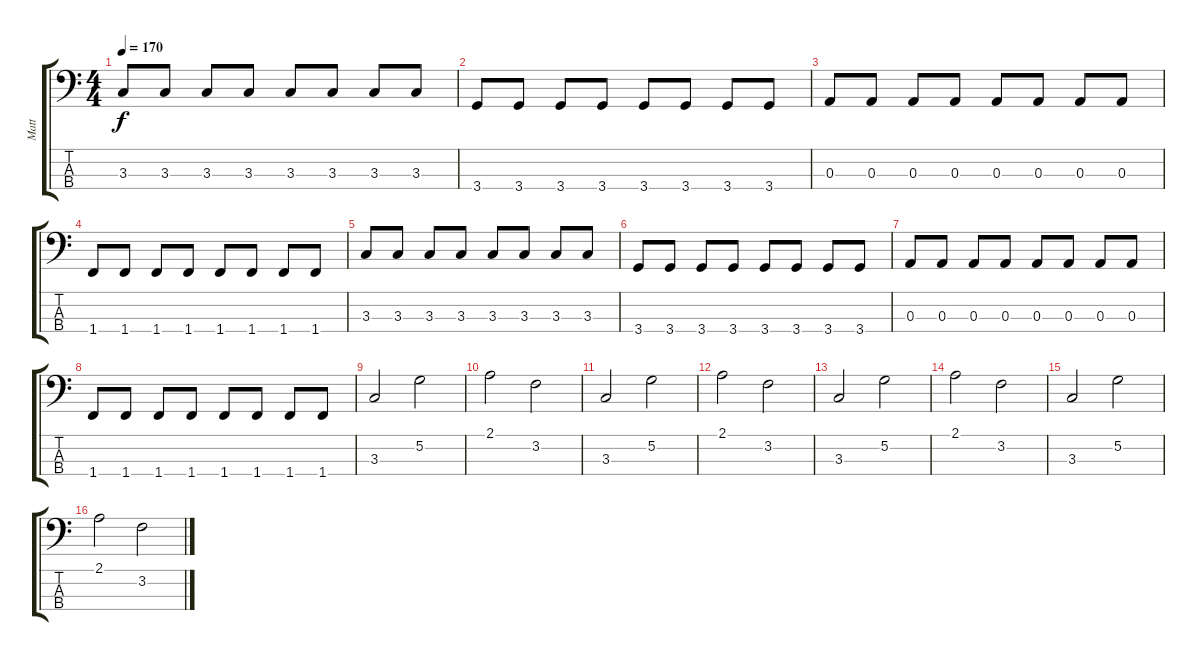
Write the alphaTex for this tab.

\track ("Matt" "Matt") {instrument electricbassfinger}
\staff {score tabs}
\tuning (G2 D2 A1 E1) {hide}
\ts (4 4)
\tempo 170
\clef f4
\ks c
3.3.8{dy f} 3.3.8 3.3.8 3.3.8 3.3.8 3.3.8 3.3.8 3.3.8 |
3.4.8 3.4.8 3.4.8 3.4.8 3.4.8 3.4.8 3.4.8 3.4.8 |
0.3.8 0.3.8 0.3.8 0.3.8 0.3.8 0.3.8 0.3.8 0.3.8 |
1.4.8 1.4.8 1.4.8 1.4.8 1.4.8 1.4.8 1.4.8 1.4.8 |
3.3.8 3.3.8 3.3.8 3.3.8 3.3.8 3.3.8 3.3.8 3.3.8 |
3.4.8 3.4.8 3.4.8 3.4.8 3.4.8 3.4.8 3.4.8 3.4.8 |
0.3.8 0.3.8 0.3.8 0.3.8 0.3.8 0.3.8 0.3.8 0.3.8 |
1.4.8 1.4.8 1.4.8 1.4.8 1.4.8 1.4.8 1.4.8 1.4.8 |
3.3.2 5.2.2 |
2.1.2 3.2.2 |
3.3.2 5.2.2 |
2.1.2 3.2.2 |
3.3.2 5.2.2 |
2.1.2 3.2.2 |
3.3.2 5.2.2 |
2.1.2 3.2.2
